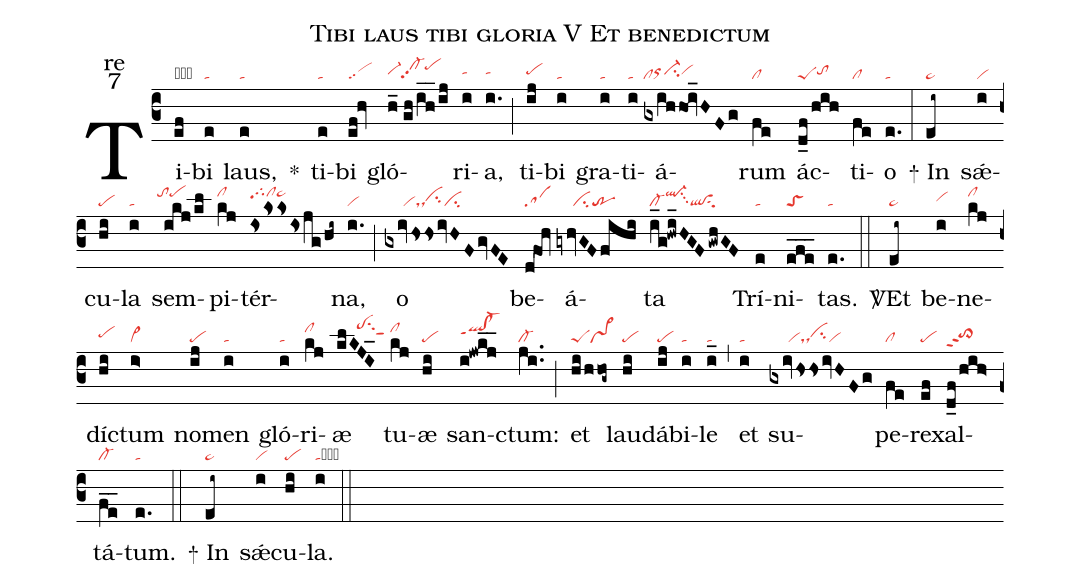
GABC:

name:Tibi laus tibi gloria V Et benedictum;
office-part:re;
mode:7;
nabc-lines:1;
%%
(c3) Ti(ef|obpe)bi(e|ta) laus,(e|ta) <sp>*</sp>()
ti(e|ta)bi(ef!hv|sc) gló(h_1//gh/ih__/ij|vi-hhcl-hjpp2pehj)ri(i|tahh)a,(i.|tahh) (;)
ti(ij|pehh)bi(i|ta) gra(i|ta)ti(i|ta)á(gxih/hoi_HFg|clorhhci-hhvihh)rum(fe|cl)
ác(d_f/hih|peStohh)ti(fe|cl)o(e.|ta) (:)

<sp>+</sp> In(ei~|pe~) sǽ(i|vi)cu(hi|pe)la(i|ta)
sem(ikj/kl|``tohjpehj)pi(kj|clhj)tér(isksksis/jg/hi~|tghkpp1clhjpe~hj)na,(i.|vi) (;)
o(gxivhshsivHFgvFE|//////vidscihhci)
be(d@foh|sa)á(gyhvGFfihi|/////citr)ta(i_g!hwi_HGF/gwhGF|cl-ql-hjsu3qlsu2)
Trí(e|ta)ni(efe___|toS)tas.(e.|ta) (::)

<sp>V/</sp>Et(ei~|pe~) be(i|vihh)ne(kj|clhj)díc(hi|pehh)tum(i>|vi>)
no(ij|pe)men(i|ta) gló(i|ta)ri(kj|clhj)æ(klKJI_|//////pehksu2sut1) tu(kj|clhj)æ(hi|pe)
san(i!jwkj__|qlhi!cl-hippt1)ctum:(ji..|cl-) (;)
et(hi/hhog~|peSvs>) lau(hi|pe)dá(ij|pe)bi(i|ta)le(i_|ta) (,)
et(i|ta) su(gxivhshsivHFg|//////vidscihhvi)pe(fe|cl)re(ef|pe)xal(d_f/hih>|to>hhppt2)tá(fe__|cl-)tum.(e.|ta) (::)

<sp>+</sp> In(ei~|pe~) sǽ(i|vi)cu(hi|pe)la.(i|tacb) (::)
